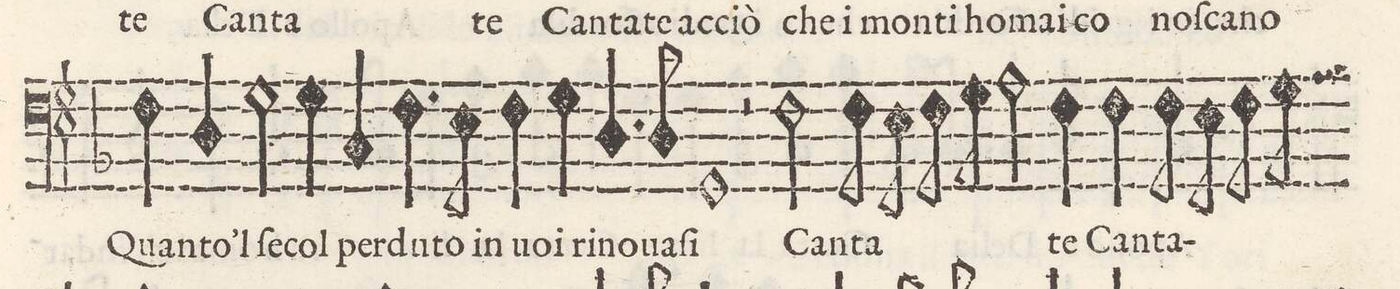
**kern	**text
*I"BASSO	*
*clefF4	*
*k[b-]	*
*met(C)	*
*M2/1	*
4F\	Quan-
4D/	-to`l
2G\	ſe-
=19-	=19-
4G\	-col
4C/	per-
4.F\	-du-
8Eny\	-to
4F\	in
4G\	uoi
4.D/	ri-
8D/	-noua-
=20-	=20-
1GG	-ſi
2r	.
2F\	Can-
=21-	=21-
8F\	-ta-
8E\	.
8F\	.
8G\	.
2A\	.
4F\	-te
4F\	Can-
8F\	-ta-
8E\	.
8F\	.
8G\	.
=22-	=22-
*-	*-
